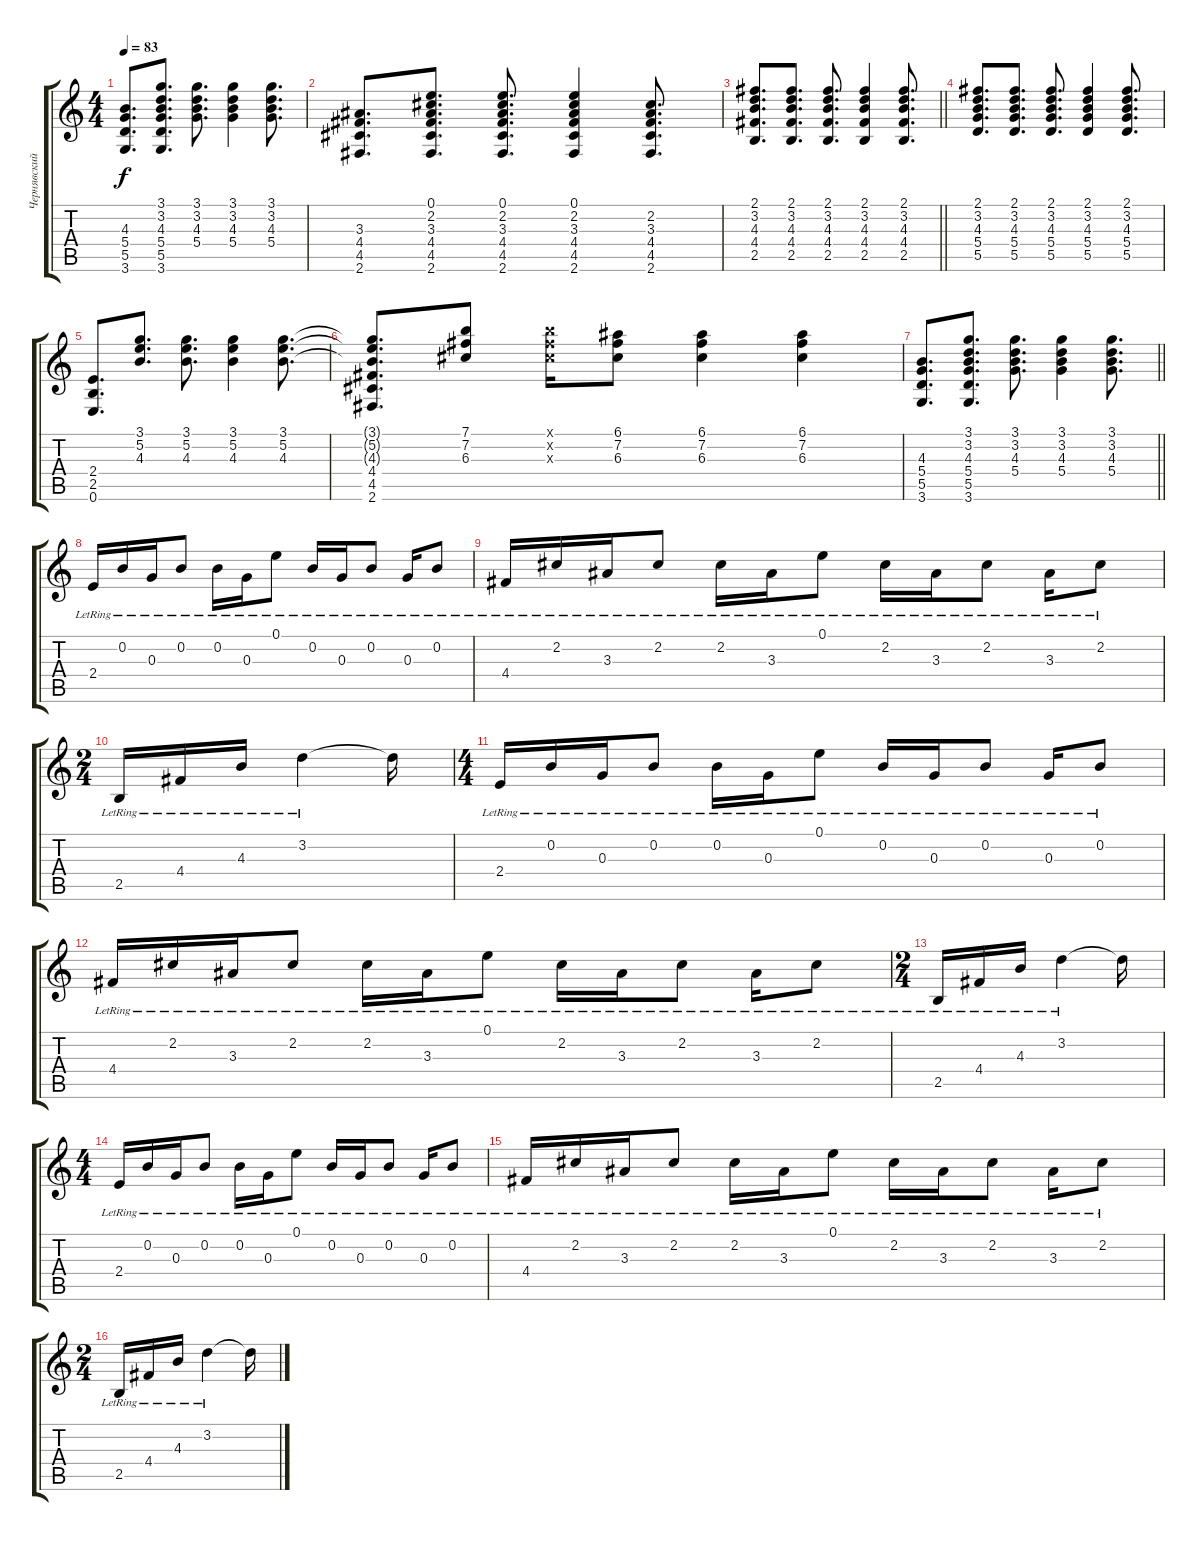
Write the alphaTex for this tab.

\track ("Чернявский" "Чернявский") {instrument distortionguitar}
\staff {score tabs}
\tuning (E4 B3 G3 D3 A2 E2) {hide}
\ts (4 4)
\tempo 83
\clef g2
\ks c
(4.3 5.4 5.5 3.6).8{d dy f} (3.1 3.2 4.3 5.4 5.5 3.6).8{d} (3.1 3.2 4.3 5.4).8{d} (3.1 3.2 4.3 5.4).4 (3.1 3.2 4.3 5.4).8{d} |
(3.3 4.4 4.5 2.6).8{d} (0.1 2.2 3.3 4.4 4.5 2.6).8{d} (0.1 2.2 3.3 4.4 4.5 2.6).8{d} (0.1 2.2 3.3 4.4 4.5 2.6).4 (2.2 3.3 4.4 4.5 2.6).8{d} |
\barLineRight lightlight
(2.1 3.2 4.3 4.4 2.5).8{d} (2.1 3.2 4.3 4.4 2.5).8{d} (2.1 3.2 4.3 4.4 2.5).8{d} (2.1 3.2 4.3 4.4 2.5).4 (2.1 3.2 4.3 4.4 2.5).8{d} |
(2.1 3.2 4.3 5.4 5.5).8{d} (2.1 3.2 4.3 5.4 5.5).8{d} (2.1 3.2 4.3 5.4 5.5).8{d} (2.1 3.2 4.3 5.4 5.5).4 (2.1 3.2 4.3 5.4 5.5).8{d} |
(2.4 2.5 0.6).8{d} (3.1 5.2 4.3).8{d} (3.1 5.2 4.3).8{d} (3.1 5.2 4.3).4 (3.1 5.2 4.3).8{d} |
(3.1{t} 5.2{t} 4.3{t} 4.4 4.5 2.6).8{d} (7.1 7.2 6.3).8 (7.1{x} 7.2{x} 6.3{x}).16 (6.1 7.2 6.3).8 (6.1 7.2 6.3).4 (6.1 7.2 6.3).4 |
\barLineRight lightlight
(4.3 5.4 5.5 3.6).8{d} (3.1 3.2 4.3 5.4 5.5 3.6).8{d} (3.1 3.2 4.3 5.4).8{d} (3.1 3.2 4.3 5.4).4 (3.1 3.2 4.3 5.4).8{d} |
2.4{lr}.16 0.2{lr}.16 0.3{lr}.16 0.2{lr}.8 0.2{lr}.16 0.3{lr}.16 0.1{lr}.8 0.2{lr}.16 0.3{lr}.16 0.2{lr}.8 0.3{lr}.16 0.2{lr}.8 |
4.4{lr}.16 2.2{lr}.16 3.3{lr}.16 2.2{lr}.8 2.2{lr}.16 3.3{lr}.16 0.1{lr}.8 2.2{lr}.16 3.3{lr}.16 2.2{lr}.8 3.3{lr}.16 2.2{lr}.8 |
\ts (2 4)
2.5{lr}.16 4.4{lr}.16 4.3{lr}.16 3.2{lr}.4 3.2{t}.16 |
\ts (4 4)
2.4{lr}.16 0.2{lr}.16 0.3{lr}.16 0.2{lr}.8 0.2{lr}.16 0.3{lr}.16 0.1{lr}.8 0.2{lr}.16 0.3{lr}.16 0.2{lr}.8 0.3{lr}.16 0.2{lr}.8 |
4.4{lr}.16 2.2{lr}.16 3.3{lr}.16 2.2{lr}.8 2.2{lr}.16 3.3{lr}.16 0.1{lr}.8 2.2{lr}.16 3.3{lr}.16 2.2{lr}.8 3.3{lr}.16 2.2{lr}.8 |
\ts (2 4)
2.5{lr}.16 4.4{lr}.16 4.3{lr}.16 3.2{lr}.4 3.2{t}.16 |
\ts (4 4)
2.4{lr}.16 0.2{lr}.16 0.3{lr}.16 0.2{lr}.8 0.2{lr}.16 0.3{lr}.16 0.1{lr}.8 0.2{lr}.16 0.3{lr}.16 0.2{lr}.8 0.3{lr}.16 0.2{lr}.8 |
4.4{lr}.16 2.2{lr}.16 3.3{lr}.16 2.2{lr}.8 2.2{lr}.16 3.3{lr}.16 0.1{lr}.8 2.2{lr}.16 3.3{lr}.16 2.2{lr}.8 3.3{lr}.16 2.2{lr}.8 |
\ts (2 4)
2.5{lr}.16 4.4{lr}.16 4.3{lr}.16 3.2{lr}.4 3.2{t}.16
